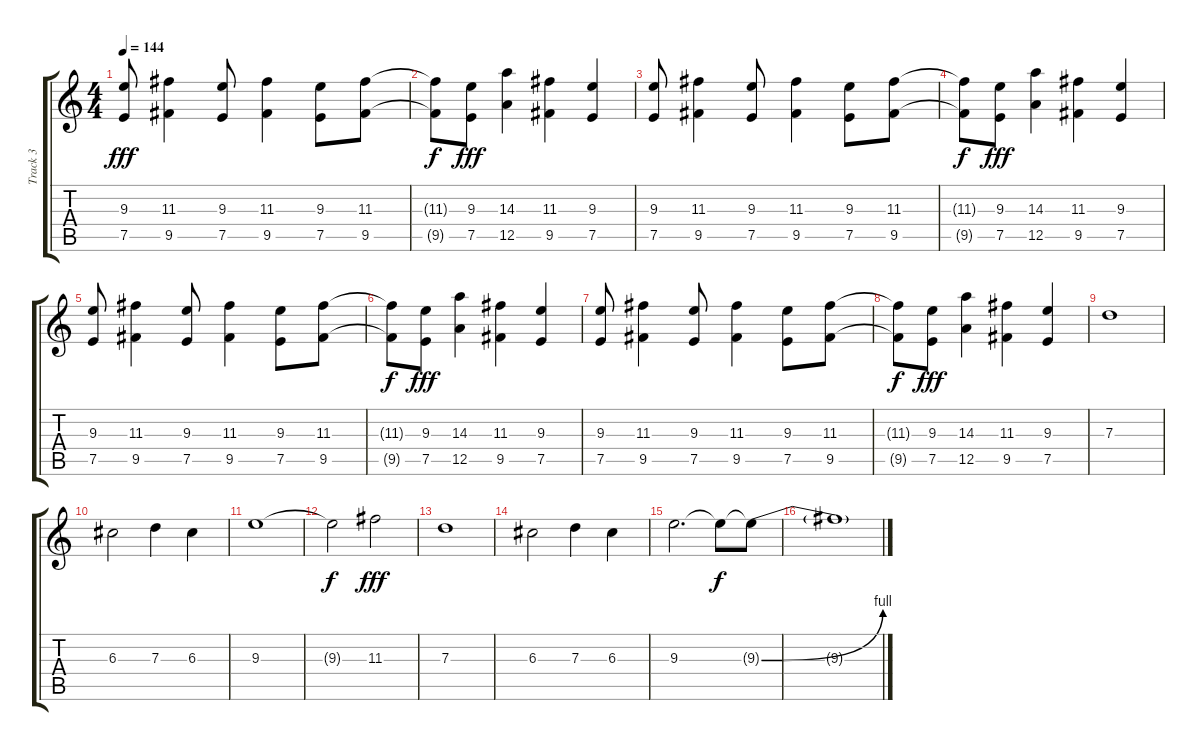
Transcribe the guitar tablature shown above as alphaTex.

\track ("Track 3" "Track 3") {instrument overdrivenguitar}
\staff {score tabs}
\tuning (E4 B3 G3 D3 A2 D2) {hide}
\ts (4 4)
\tempo 144
\clef g2
\ks c
(9.3 7.5).8{dy fff volume 16 instrument overdrivenguitar} (11.3 9.5).4 (9.3 7.5).8 (11.3 9.5).4 (9.3 7.5).8 (11.3 9.5).8 |
(11.3{t} 9.5{t}).8{dy f} (9.3 7.5).8{dy fff} (14.3 12.5).4 (11.3 9.5).4 (9.3 7.5).4 |
(9.3 7.5).8 (11.3 9.5).4 (9.3 7.5).8 (11.3 9.5).4 (9.3 7.5).8 (11.3 9.5).8 |
(11.3{t} 9.5{t}).8{dy f} (9.3 7.5).8{dy fff} (14.3 12.5).4 (11.3 9.5).4 (9.3 7.5).4 |
(9.3 7.5).8{volume 16 instrument overdrivenguitar} (11.3 9.5).4 (9.3 7.5).8 (11.3 9.5).4 (9.3 7.5).8 (11.3 9.5).8 |
(11.3{t} 9.5{t}).8{dy f} (9.3 7.5).8{dy fff} (14.3 12.5).4 (11.3 9.5).4 (9.3 7.5).4 |
(9.3 7.5).8 (11.3 9.5).4 (9.3 7.5).8 (11.3 9.5).4 (9.3 7.5).8 (11.3 9.5).8 |
(11.3{t} 9.5{t}).8{dy f} (9.3 7.5).8{dy fff} (14.3 12.5).4 (11.3 9.5).4 (9.3 7.5).4 |
7.3.1 |
6.3.2 7.3.4 6.3.4 |
9.3.1 |
9.3{t}.2{dy f} 11.3.2{dy fff} |
7.3.1 |
6.3.2 7.3.4 6.3.4 |
9.3.2{d} 9.3{t}.8{dy f} 9.3{be (bend 0 0 60 4) t}.8 |
9.3{t}.1
